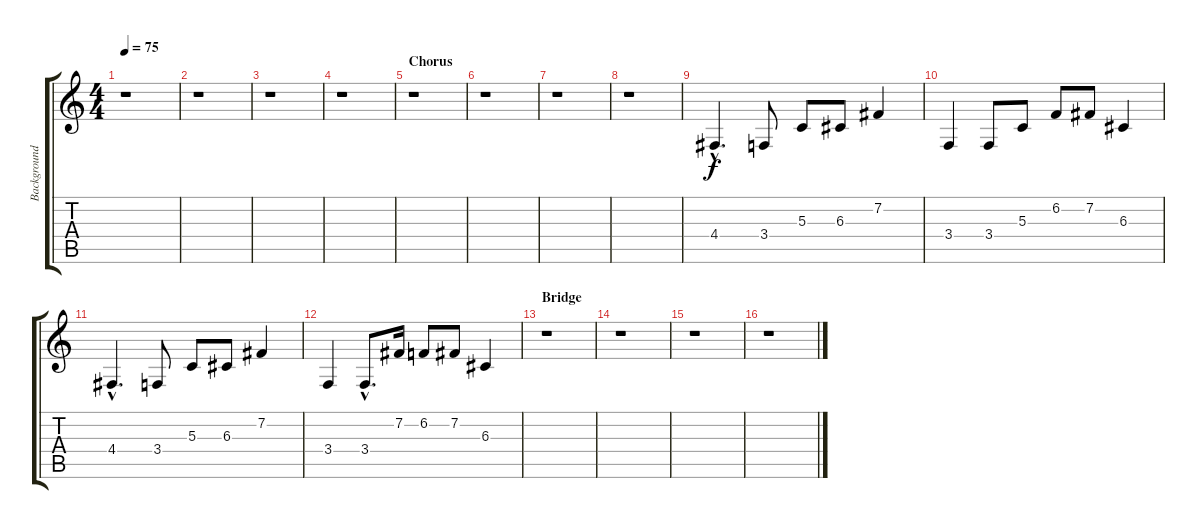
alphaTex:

\track ("Background" "Background") {instrument glockenspiel}
\staff {score tabs}
\tuning (E4 B3 G3 D3 A2 E2) {hide}
\ts (4 4)
\tempo 75
\clef g2
\ks c
r.1{dy f} |
r.1 |
r.1 |
r.1 |
\section ("" "Chorus")
r.1 |
r.1 |
r.1 |
r.1 |
4.4{hac}.4{d balance 0} 3.4.8{volume 16 balance 16} 5.3.8{balance 0} 6.3.8{balance 16} 7.2.4{balance 0} |
3.4.4{balance 16} 3.4.8{balance 0} 5.3.8{balance 16} 6.2.8{balance 0} 7.2.8{balance 16} 6.3.4{balance 0} |
4.4{hac}.4{d balance 16} 3.4.8{balance 0} 5.3.8{balance 16} 6.3.8{balance 0} 7.2.4{balance 16} |
3.4.4{balance 0} 3.4{hac}.8{d balance 16} 7.2.16{balance 0} 6.2.8{balance 16} 7.2.8{balance 0} 6.3.4{balance 16} |
\section ("" "Bridge")
r.1 |
r.1 |
r.1 |
r.1
